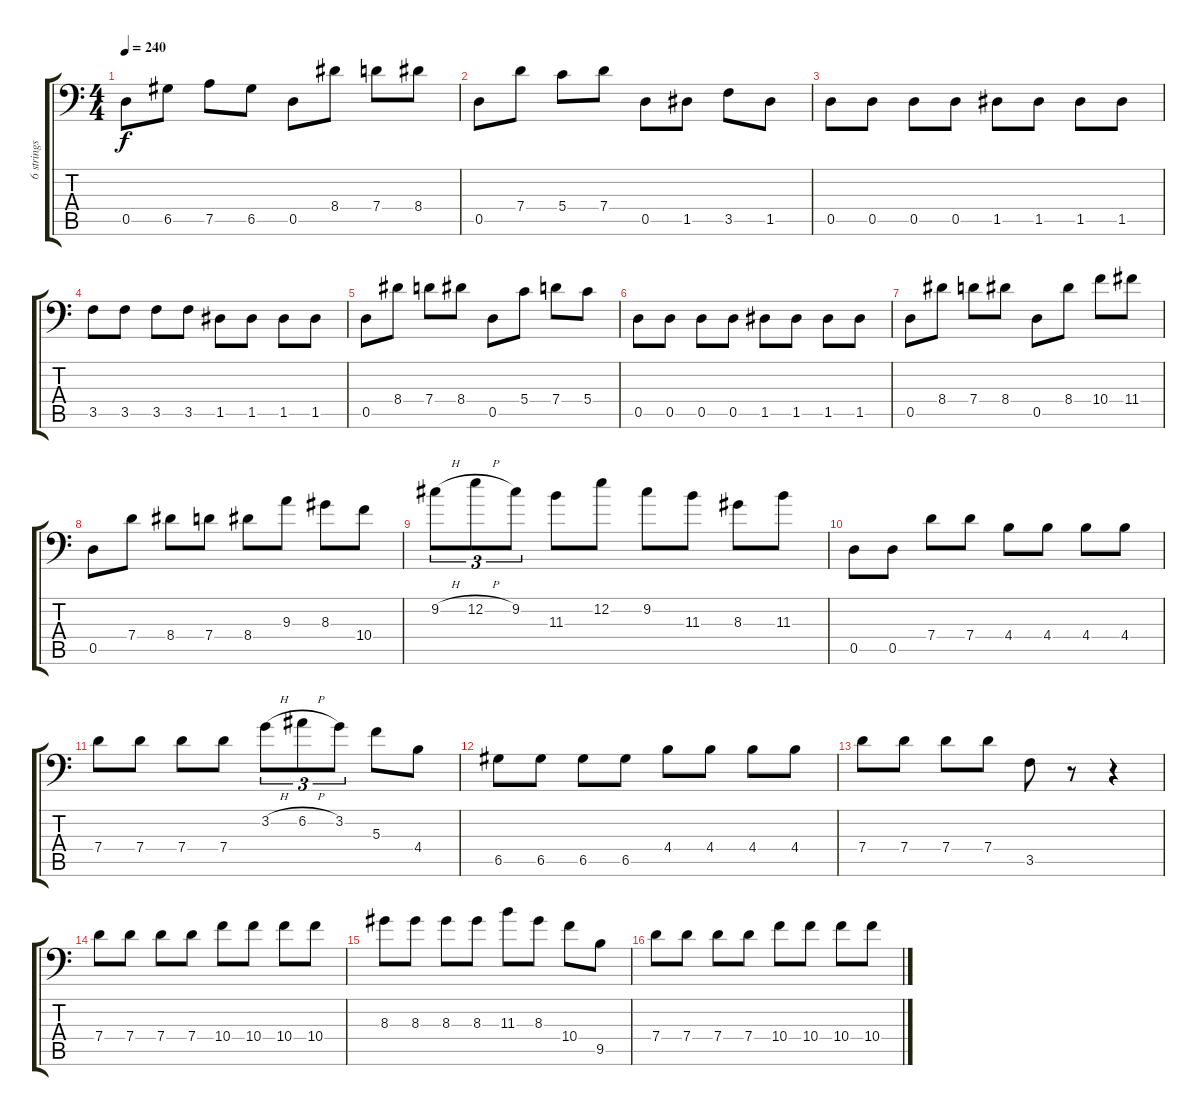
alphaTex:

\track ("6 strings bass" "6 strings ") {instrument electricbassfinger}
\staff {score tabs}
\tuning (A3 E3 C3 G2 D2 A1) {hide}
\ts (4 4)
\tempo 240
\clef f4
\ks c
0.5.8{dy f instrument electricbassfinger} 6.5.8 7.5.8 6.5.8 0.5.8 8.4.8 7.4.8 8.4.8 |
0.5.8 7.4.8 5.4.8 7.4.8 0.5.8 1.5.8 3.5.8 1.5.8 |
0.5.8 0.5.8 0.5.8 0.5.8 1.5.8 1.5.8 1.5.8 1.5.8 |
3.5.8 3.5.8 3.5.8 3.5.8 1.5.8 1.5.8 1.5.8 1.5.8 |
0.5.8 8.4.8 7.4.8 8.4.8 0.5.8 5.4.8 7.4.8 5.4.8 |
0.5.8 0.5.8 0.5.8 0.5.8 1.5.8 1.5.8 1.5.8 1.5.8 |
0.5.8 8.4.8 7.4.8 8.4.8 0.5.8 8.4.8 10.4.8 11.4.8 |
0.5.8 7.4.8 8.4.8 7.4.8 8.4.8 9.3.8 8.3.8 10.4.8 |
9.2{h}.8{tu (3 2)} 12.2{h}.8{tu (3 2)} 9.2.8{tu (3 2)} 11.3.8 12.2.8 9.2.8 11.3.8 8.3.8 11.3.8 |
0.5.8 0.5.8 7.4.8 7.4.8 4.4.8 4.4.8 4.4.8 4.4.8 |
7.4.8 7.4.8 7.4.8 7.4.8 3.2{h}.8{tu (3 2)} 6.2{h}.8{tu (3 2)} 3.2.8{tu (3 2)} 5.3.8 4.4.8 |
6.5.8 6.5.8 6.5.8 6.5.8 4.4.8 4.4.8 4.4.8 4.4.8 |
7.4.8 7.4.8 7.4.8 7.4.8 3.5.8 r.8 r.4 |
7.4.8 7.4.8 7.4.8 7.4.8 10.4.8 10.4.8 10.4.8 10.4.8 |
8.3.8 8.3.8 8.3.8 8.3.8 11.3.8 8.3.8 10.4.8 9.5.8 |
7.4.8 7.4.8 7.4.8 7.4.8 10.4.8 10.4.8 10.4.8 10.4.8
